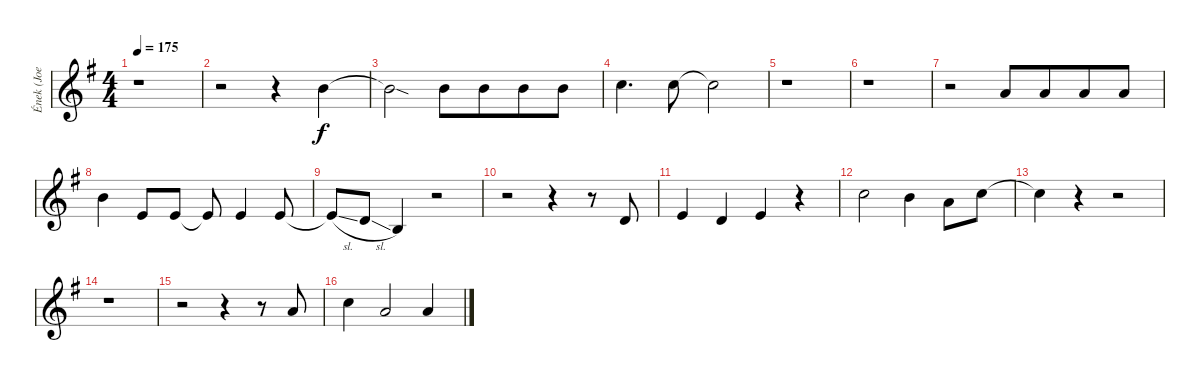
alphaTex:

\track ("Ének (Joe Lynn Turner)" "Ének (Joe ") {instrument lead2sawtooth}
\staff {score}
\tuning (E4 B3 G3 D3 A2 E2) {hide}
\ts (4 4)
\tempo 175
\clef g2
\ks g
r.1{dy f} |
r.2{volume 15} r.4 7.1.4 |
7.1{sod t}.2 7.1.8 7.1.8{beam merge} 7.1.8 7.1.8 |
8.1.4{d} 8.1.8 8.1{t}.2 |
r.1 |
r.1 |
r.2 5.1.8 5.1.8{beam merge} 5.1.8 5.1.8 |
7.1.4 0.1.8 0.1.8 0.1{t}.8 0.1.4 5.2.8 |
5.2{sl t}.8 3.2{sl}.8 0.2.4 r.2 |
r.2 r.4 r.8 3.2.8 |
0.1.4 3.2.4 0.1.4 r.4 |
8.1.2 7.1.4 5.1.8 8.1.8 |
8.1{t}.4 r.4 r.2 |
r.1 |
r.2 r.4 r.8 5.1.8 |
8.1.4 5.1.2 5.1.4
